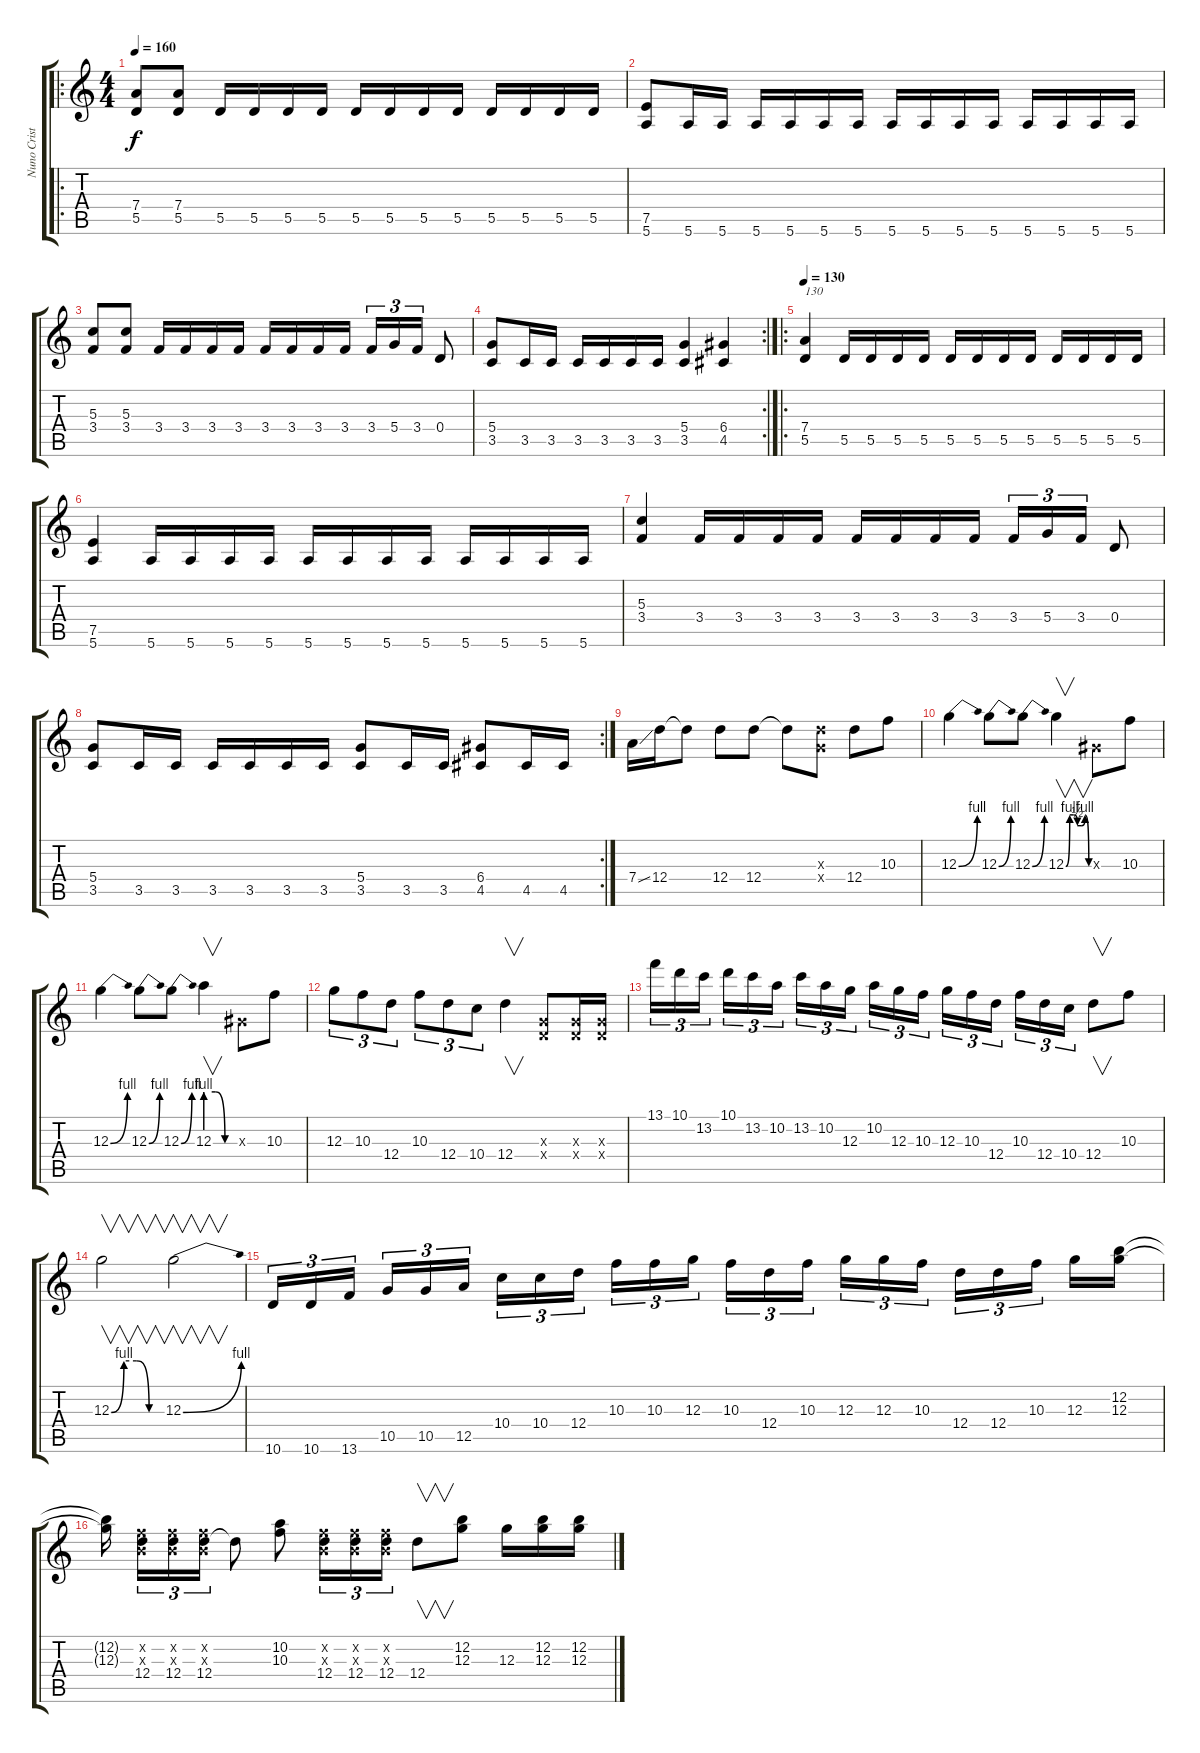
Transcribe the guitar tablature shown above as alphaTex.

\track ("Nuno Cristóvão" "Nuno Crist") {instrument overdrivenguitar}
\staff {score tabs}
\tuning (E4 B3 G3 D3 A2 E2) {hide}
\ro
\ts (4 4)
\tempo 160
\clef g2
\ks c
(7.4 5.5).8{dy f} (7.4 5.5).8 5.5.16 5.5.16 5.5.16 5.5.16 5.5.16 5.5.16 5.5.16 5.5.16 5.5.16 5.5.16 5.5.16 5.5.16 |
(7.5 5.6).8 5.6.16 5.6.16 5.6.16 5.6.16 5.6.16 5.6.16 5.6.16 5.6.16 5.6.16 5.6.16 5.6.16 5.6.16 5.6.16 5.6.16 |
(5.3 3.4).8 (5.3 3.4).8 3.4.16 3.4.16 3.4.16 3.4.16 3.4.16 3.4.16 3.4.16 3.4.16 3.4.16{tu (3 2)} 5.4.16{tu (3 2)} 3.4.16{tu (3 2)} 0.4.8 |
\rc 2
(5.4 3.5).8 3.5.16 3.5.16 3.5.16 3.5.16 3.5.16 3.5.16 (5.4 3.5).4 (6.4 4.5).4 |
\ro
\tempo 130
(7.4 5.5).4{txt "130"} 5.5.16 5.5.16 5.5.16 5.5.16 5.5.16 5.5.16 5.5.16 5.5.16 5.5.16 5.5.16 5.5.16 5.5.16 |
(7.5 5.6).4 5.6.16 5.6.16 5.6.16 5.6.16 5.6.16 5.6.16 5.6.16 5.6.16 5.6.16 5.6.16 5.6.16 5.6.16 |
(5.3 3.4).4 3.4.16 3.4.16 3.4.16 3.4.16 3.4.16 3.4.16 3.4.16 3.4.16 3.4.16{tu (3 2)} 5.4.16{tu (3 2)} 3.4.16{tu (3 2)} 0.4.8 |
\rc 2
(5.4 3.5).8 3.5.16 3.5.16 3.5.16 3.5.16 3.5.16 3.5.16 (5.4 3.5).8 3.5.16 3.5.16 (6.4 4.5).8 4.5.16 4.5.16 |
7.4{ss}.16 12.4.16 12.4{t}.8 12.4.8 12.4.8 12.4{t}.8 (0.3{x} 12.4{x}).8 12.4.8 10.3.8 |
12.3{be (bend 0 0 60 4)}.4 12.3{be (bend 0 0 60 4)}.8 12.3{be (bend 0 0 60 4)}.8 12.3{be (custom 0 0 10 4 20 4 30 2 40 2 50 4 60 0)}.4{v} 1.3{x}.8 10.3.8 |
12.3{be (bend 0 0 60 4)}.4 12.3{be (bend 0 0 60 4)}.8 12.3{be (bend 0 0 60 4)}.8 12.3{be (custom 0 4 20 4 40 0 60 0)}.4{v} 1.3{x}.8 10.3.8 |
12.3.8{tu (3 2)} 10.3.8{tu (3 2)} 12.4.8{tu (3 2)} 10.3.8{tu (3 2)} 12.4.8{tu (3 2)} 10.4.8{tu (3 2)} 12.4.4{v} (0.3{x} 0.4{x}).8 (0.3{x} 0.4{x}).16 (0.3{x} 0.4{x}).16 |
13.1.16{tu (3 2)} 10.1.16{tu (3 2)} 13.2.16{tu (3 2)} 10.1.16{tu (3 2)} 13.2.16{tu (3 2)} 10.2.16{tu (3 2)} 13.2.16{tu (3 2)} 10.2.16{tu (3 2)} 12.3.16{tu (3 2)} 10.2.16{tu (3 2)} 12.3.16{tu (3 2)} 10.3.16{tu (3 2)} 12.3.16{tu (3 2)} 10.3.16{tu (3 2)} 12.4.16{tu (3 2)} 10.3.16{tu (3 2)} 12.4.16{tu (3 2)} 10.4.16{tu (3 2)} 12.4.8{v} 10.3.8 |
12.3{be (custom 0 0 15 4 30 4 45 0 60 0)}.2{v} 12.3{be (bend 0 0 60 4)}.2{v} |
10.6.16{tu (3 2)} 10.6.16{tu (3 2)} 13.6.16{tu (3 2)} 10.5.16{tu (3 2)} 10.5.16{tu (3 2)} 12.5.16{tu (3 2)} 10.4.16{tu (3 2)} 10.4.16{tu (3 2)} 12.4.16{tu (3 2)} 10.3.16{tu (3 2)} 10.3.16{tu (3 2)} 12.3.16{tu (3 2)} 10.3.16{tu (3 2)} 12.4.16{tu (3 2)} 10.3.16{tu (3 2)} 12.3.16{tu (3 2)} 12.3.16{tu (3 2)} 10.3.16{tu (3 2)} 12.4.16{tu (3 2)} 12.4.16{tu (3 2)} 10.3.16{tu (3 2)} 12.3.16 (12.2 12.3).16 |
(12.2{t} 12.3{t}).16 (0.2{x} 10.3{x} 12.4).16{tu (3 2)} (0.2{x} 10.3{x} 12.4).16{tu (3 2)} (0.2{x} 10.3{x} 12.4).16{tu (3 2)} 12.4{t}.8 (10.2 10.3).8 (0.2{x} 10.3{x} 12.4).16{tu (3 2)} (0.2{x} 10.3{x} 12.4).16{tu (3 2)} (0.2{x} 10.3{x} 12.4).16{tu (3 2)} 12.4.8{v} (12.2 12.3).8 12.3.16 (12.2 12.3).16 (12.2 12.3).16
